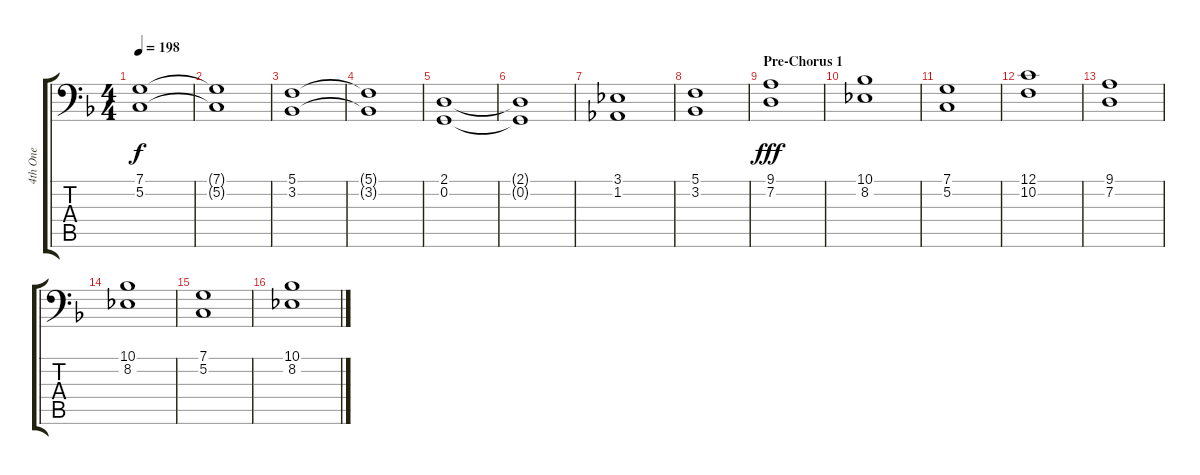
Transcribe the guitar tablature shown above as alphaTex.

\track ("4th One" "4th One") {instrument lead7fifths}
\staff {score tabs}
\tuning (C3 G2 D2 A1 E1 B0) {hide}
\ts (4 4)
\tempo 198
\clef f4
\ks f
(7.1 5.2).1{dy f} |
(7.1{t} 5.2{t}).1 |
(5.1 3.2).1 |
(5.1{t} 3.2{t}).1 |
(2.1 0.2).1 |
(2.1{t} 0.2{t}).1 |
(3.1 1.2).1 |
(5.1 3.2).1 |
\section ("" "Pre-Chorus 1")
(9.1 7.2).1{dy fff} |
(10.1 8.2).1 |
(7.1 5.2).1 |
(12.1 10.2).1 |
(9.1 7.2).1 |
(10.1 8.2).1 |
(7.1 5.2).1 |
(10.1 8.2).1
